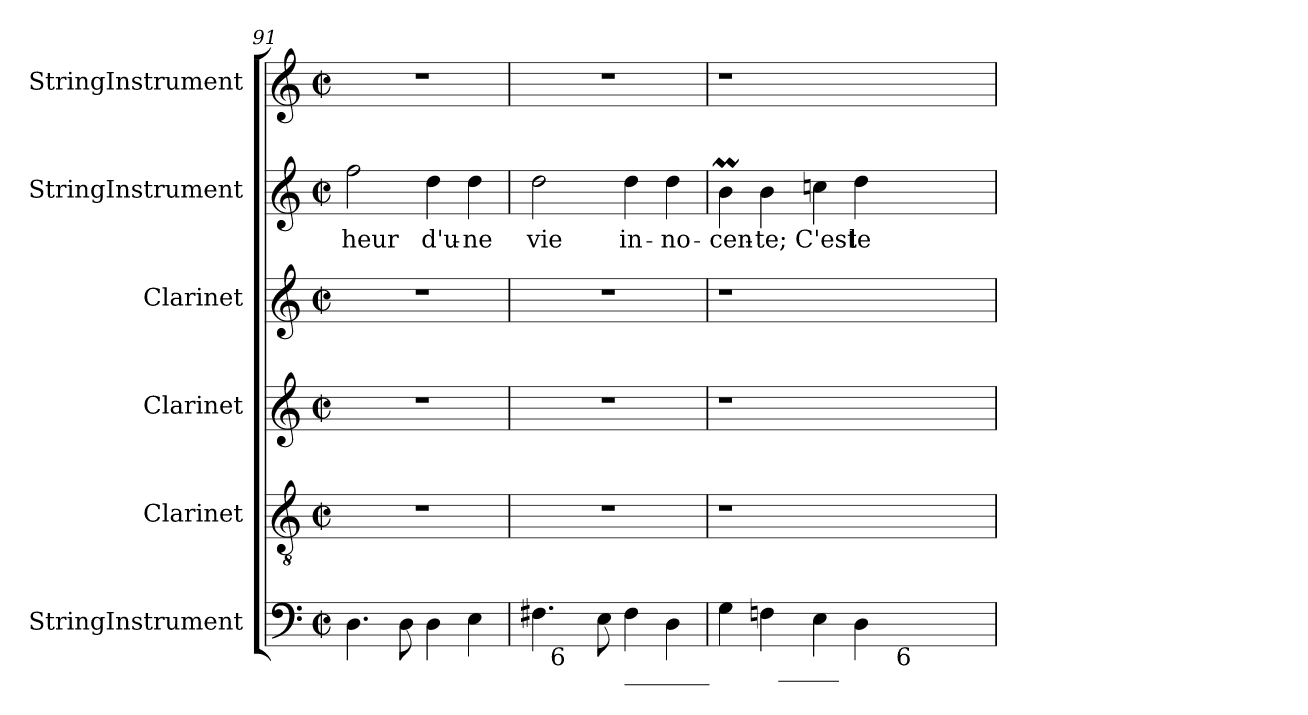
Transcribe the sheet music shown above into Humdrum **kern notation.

**kern	**kern	**kern	**kern	**kern	**text	**kern
*part6	*part5	*part4	*part3	*part2	*part2	*part1
*staff6	*staff5	*staff4	*staff3	*staff2	*staff2	*staff1
*I"StringInstrument	*I"Clarinet	*I"Clarinet	*I"Clarinet	*I"StringInstrument	*	*I"StringInstrument
*I'Str	*I'Cl	*I'Cl	*I'Cl	*I'Str	*	*I'Str
*clefF4	*clefGv2	*clefG2	*clefG2	*clefG2	*	*clefG2
*	*ITrd1c2	*ITrd1c2	*ITrd1c2	*	*	*
*k[]	*k[b-e-]	*k[b-e-]	*k[b-e-]	*k[]	*	*k[]
*C:	*B-:	*B-:	*B-:	*C:	*	*C:
*M2/2	*M2/2	*M2/2	*M2/2	*M2/2	*	*M2/2
*met(c|)	*met(c|)	*met(c|)	*met(c|)	*met(c|)	*	*met(c|)
=91	=91	=91	=91	=91	=91	=91
4.D\	1r	1r	1r	2ff\	-heur	1r
8D\	.	.	.	.	.	.
4D\	.	.	.	4dd\	d'u-	.
4E\	.	.	.	4dd\	-ne	.
=92	=92	=92	=92	=92	=92	=92
*^	*	*	*	*	*	*
4.F#X\	16ryy	1r	1r	1r	2dd\	vie	1r
!	!LO:TX:b:t=6	!	!	!	!	!	!
.	2...ryy	.	.	.	.	.	.
8E\	.	.	.	.	.	.	.
!LO:TX:b:t=_______	!	!	!	!	!	!	!
4F#\	.	.	.	.	4dd\	in-	.
4D\	.	.	.	.	4dd\	-no-	.
!!LO:LB:g=z
=93	=93	=93	=93	=93	=93	=93	=93
4G\	4ryy	1r	1r	1r	4bm\	-cen-	1r
4Fn\	16ryy	.	.	.	4b\	-te;	.
!	!LO:TX:b:t=_____	!	!	!	!	!	!
.	1ryy	.	.	.	.	.	.
4E\	.	.	.	.	4ccn\	C'est	.
4D\	.	.	.	.	4dd\	le	.
!LO:TX:b:t=6	!	!	!	!	!	!	!
2ryy	.	2ryy	2ryy	2ryy	2ryy	.	2ryy
.	4ryy	.	.	.	.	.	.
16ryy	.	16ryy	16ryy	16ryy	16ryy	.	16ryy
!	!LO:TX:b:t=6	!	!	!	!	!	!
*v	*v	*	*	*	*	*	*
=	=	=	=	=	=	=
*-	*-	*-	*-	*-	*-	*-
